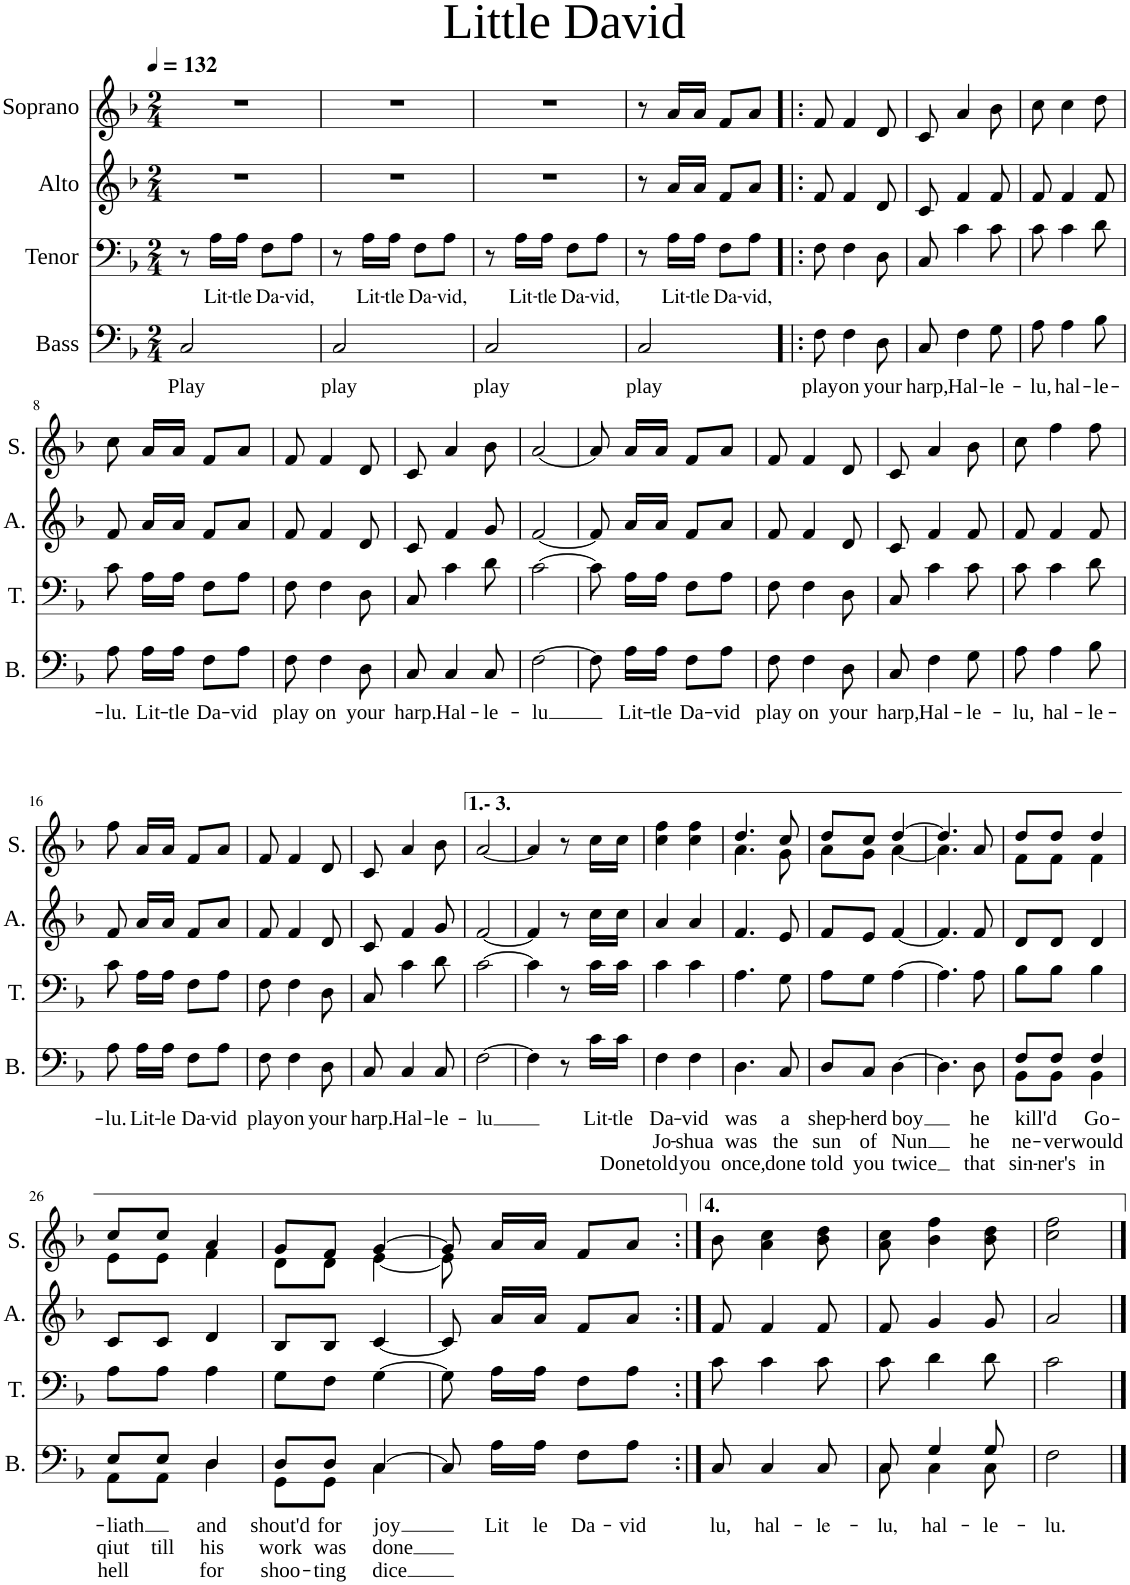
**kern	**text	**text	**text	**kern	**text	**kern	**kern
*part4	*part4	*part4	*part4	*part3	*part3	*part2	*part1
*staff4	*staff4	*staff4	*staff4	*staff3	*staff3	*staff2	*staff1
*I"Bass	*	*	*	*I"Tenor	*	*I"Alto	*I"Soprano
*I'B.	*	*	*	*I'T.	*	*I'A.	*I'S.
*clefF4	*	*	*	*clefF4	*	*clefG2	*clefG2
*k[b-]	*	*	*	*k[b-]	*	*k[b-]	*k[b-]
*M2/4	*	*	*	*M2/4	*	*M2/4	*M2/4
*MM132	*	*	*	*MM132	*	*MM132	*MM132
=1	=1	=1	=1	=1	=1	=1	=1
!	!LO:LY:b	!	!	!	!	!	!
2C/	Play	.	.	8r	.	2r	2r
!	!	!	!	!	!LO:LY:b	!	!
.	.	.	.	16A\LL	Lit-	.	.
!	!	!	!	!	!LO:LY:b	!	!
.	.	.	.	16A\JJ	-tle	.	.
!	!	!	!	!	!LO:LY:b	!	!
.	.	.	.	8F\L	Da-	.	.
!	!	!	!	!	!LO:LY:b	!	!
.	.	.	.	8A\J	-vid,	.	.
=2	=2	=2	=2	=2	=2	=2	=2
!	!LO:LY:b	!	!	!	!	!	!
2C/	play	.	.	8r	.	2r	2r
!	!	!	!	!	!LO:LY:b	!	!
.	.	.	.	16A\LL	Lit-	.	.
!	!	!	!	!	!LO:LY:b	!	!
.	.	.	.	16A\JJ	-tle	.	.
!	!	!	!	!	!LO:LY:b	!	!
.	.	.	.	8F\L	Da-	.	.
!	!	!	!	!	!LO:LY:b	!	!
.	.	.	.	8A\J	-vid,	.	.
=3	=3	=3	=3	=3	=3	=3	=3
!	!LO:LY:b	!	!	!	!	!	!
2C/	play	.	.	8r	.	2r	2r
!	!	!	!	!	!LO:LY:b	!	!
.	.	.	.	16A\LL	Lit-	.	.
!	!	!	!	!	!LO:LY:b	!	!
.	.	.	.	16A\JJ	-tle	.	.
!	!	!	!	!	!LO:LY:b	!	!
.	.	.	.	8F\L	Da-	.	.
!	!	!	!	!	!LO:LY:b	!	!
.	.	.	.	8A\J	-vid,	.	.
=4	=4	=4	=4	=4	=4	=4	=4
!	!LO:LY:b	!	!	!	!	!	!
2C/	play	.	.	8r	.	8r	8r
!	!	!	!	!	!LO:LY:b	!	!
.	.	.	.	16A\LL	Lit-	16a/LL	16a/LL
!	!	!	!	!	!LO:LY:b	!	!
.	.	.	.	16A\JJ	-tle	16a/JJ	16a/JJ
!	!	!	!	!	!LO:LY:b	!	!
.	.	.	.	8F\L	Da-	8f/L	8f/L
!	!	!	!	!	!LO:LY:b	!	!
.	.	.	.	8A\J	-vid,	8a/J	8a/J
=5!|:	=5!|:	=5!|:	=5!|:	=5!|:	=5!|:	=5!|:	=5!|:
!	!LO:LY:b	!	!	!	!	!	!
8F\	play	.	.	8F\	.	8f/	8f/
!	!LO:LY:b	!	!	!	!	!	!
4F\	on	.	.	4F\	.	4f/	4f/
!	!LO:LY:b	!	!	!	!	!	!
8D\	your	.	.	8D\	.	8d/	8d/
=6	=6	=6	=6	=6	=6	=6	=6
!	!LO:LY:b	!	!	!	!	!	!
8C/	harp,	.	.	8C/	.	8c/	8c/
!	!LO:LY:b	!	!	!	!	!	!
4F\	Hal-	.	.	4c\	.	4f/	4a/
!	!LO:LY:b	!	!	!	!	!	!
8G\	-le-	.	.	8c\	.	8f/	8b-\
=7	=7	=7	=7	=7	=7	=7	=7
!	!LO:LY:b	!	!	!	!	!	!
8A\	-lu,	.	.	8c\	.	8f/	8cc\
!	!LO:LY:b	!	!	!	!	!	!
4A\	hal-	.	.	4c\	.	4f/	4cc\
!	!LO:LY:b	!	!	!	!	!	!
8B-\	-le-	.	.	8d\	.	8f/	8dd\
!!LO:LB:g=z
=8	=8	=8	=8	=8	=8	=8	=8
!	!LO:LY:b	!	!	!	!	!	!
8A\	-lu.	.	.	8c\	.	8f/	8cc\
!	!LO:LY:b	!	!	!	!	!	!
16A\LL	Lit-	.	.	16A\LL	.	16a/LL	16a/LL
!	!LO:LY:b	!	!	!	!	!	!
16A\JJ	-tle	.	.	16A\JJ	.	16a/JJ	16a/JJ
!	!LO:LY:b	!	!	!	!	!	!
8F\L	Da-	.	.	8F\L	.	8f/L	8f/L
!	!LO:LY:b	!	!	!	!	!	!
8A\J	-vid	.	.	8A\J	.	8a/J	8a/J
=9	=9	=9	=9	=9	=9	=9	=9
!	!LO:LY:b	!	!	!	!	!	!
8F\	play	.	.	8F\	.	8f/	8f/
!	!LO:LY:b	!	!	!	!	!	!
4F\	on	.	.	4F\	.	4f/	4f/
!	!LO:LY:b	!	!	!	!	!	!
8D\	your	.	.	8D\	.	8d/	8d/
=10	=10	=10	=10	=10	=10	=10	=10
!	!LO:LY:b	!	!	!	!	!	!
8C/	harp.	.	.	8C/	.	8c/	8c/
!	!LO:LY:b	!	!	!	!	!	!
4C/	Hal-	.	.	4c\	.	4f/	4a/
!	!LO:LY:b	!	!	!	!	!	!
8C/	-le-	.	.	8d\	.	8g/	8b-\
=11	=11	=11	=11	=11	=11	=11	=11
!	!LO:LY:b	!	!	!	!	!	!
[2F\	-lu	.	.	[2c\	.	[2f/	[2a/
=12	=12	=12	=12	=12	=12	=12	=12
8F\]	.	.	.	8c\]	.	8f/]	8a/]
!	!LO:LY:b	!	!	!	!	!	!
16A\LL	Lit-	.	.	16A\LL	.	16a/LL	16a/LL
!	!LO:LY:b	!	!	!	!	!	!
16A\JJ	-t le	.	.	16A\JJ	.	16a/JJ	16a/JJ
!	!LO:LY:b	!	!	!	!	!	!
8F\L	Da-	.	.	8F\L	.	8f/L	8f/L
!	!LO:LY:b	!	!	!	!	!	!
8A\J	-vid	.	.	8A\J	.	8a/J	8a/J
=13	=13	=13	=13	=13	=13	=13	=13
!	!LO:LY:b	!	!	!	!	!	!
8F\	play	.	.	8F\	.	8f/	8f/
!	!LO:LY:b	!	!	!	!	!	!
4F\	on	.	.	4F\	.	4f/	4f/
!	!LO:LY:b	!	!	!	!	!	!
8D\	your	.	.	8D\	.	8d/	8d/
=14	=14	=14	=14	=14	=14	=14	=14
!	!LO:LY:b	!	!	!	!	!	!
8C/	harp,	.	.	8C/	.	8c/	8c/
!	!LO:LY:b	!	!	!	!	!	!
4F\	Hal-	.	.	4c\	.	4f/	4a/
!	!LO:LY:b	!	!	!	!	!	!
8G\	-le-	.	.	8c\	.	8f/	8b-\
=15	=15	=15	=15	=15	=15	=15	=15
!	!LO:LY:b	!	!	!	!	!	!
8A\	-lu,	.	.	8c\	.	8f/	8cc\
!	!LO:LY:b	!	!	!	!	!	!
4A\	hal-	.	.	4c\	.	4f/	4ff\
!	!LO:LY:b	!	!	!	!	!	!
8B-\	-le-	.	.	8d\	.	8f/	8ff\
!!LO:LB:g=z
=16	=16	=16	=16	=16	=16	=16	=16
!	!LO:LY:b	!	!	!	!	!	!
8A\	-lu.	.	.	8c\	.	8f/	8ff\
!	!LO:LY:b	!	!	!	!	!	!
16A\LL	Lit-	.	.	16A\LL	.	16a/LL	16a/LL
!	!LO:LY:b	!	!	!	!	!	!
16A\JJ	-le	.	.	16A\JJ	.	16a/JJ	16a/JJ
!	!LO:LY:b	!	!	!	!	!	!
8F\L	Da-	.	.	8F\L	.	8f/L	8f/L
!	!LO:LY:b	!	!	!	!	!	!
8A\J	-vid	.	.	8A\J	.	8a/J	8a/J
=17	=17	=17	=17	=17	=17	=17	=17
!	!LO:LY:b	!	!	!	!	!	!
8F\	play	.	.	8F\	.	8f/	8f/
!	!LO:LY:b	!	!	!	!	!	!
4F\	on	.	.	4F\	.	4f/	4f/
!	!LO:LY:b	!	!	!	!	!	!
8D\	your	.	.	8D\	.	8d/	8d/
=18	=18	=18	=18	=18	=18	=18	=18
!	!LO:LY:b	!	!	!	!	!	!
8C/	harp.	.	.	8C/	.	8c/	8c/
!	!LO:LY:b	!	!	!	!	!	!
4C/	Hal-	.	.	4c\	.	4f/	4a/
!	!LO:LY:b	!	!	!	!	!	!
8C/	-le-	.	.	8d\	.	8g/	8b-\
=19	=19	=19	=19	=19	=19	=19	=19
!	!LO:LY:b	!	!	!	!	!	!
[2F\	-lu	.	.	[2c\	.	[2f/	[2a/
=20	=20	=20	=20	=20	=20	=20	=20
4F\]	.	.	.	4c\]	.	4f/]	4a/]
8r	.	.	.	8r	.	8r	8r
!	!LO:LY:b	!	!	!	!	!	!
16c\LL	Lit-	.	.	16c\LL	.	16cc\LL	16cc\LL
!	!LO:LY:b	!	!LO:LY:b	!	!	!	!
16c\JJ	-tle	.	Done	16c\JJ	.	16cc\JJ	16cc\JJ
=21	=21	=21	=21	=21	=21	=21	=21
!	!LO:LY:b	!LO:LY:b	!LO:LY:b	!	!	!	!
4F\	Da-	Jo-	told	4c\	.	4a/	4cc\ 4ff\
!	!LO:LY:b	!LO:LY:b	!LO:LY:b	!	!	!	!
4F\	-vid	-shua	you	4c\	.	4a/	4cc\ 4ff\
=22	=22	=22	=22	=22	=22	=22	=22
!	!LO:LY:b	!LO:LY:b	!LO:LY:b	!	!	!	!
*	*	*	*	*	*	*	*^
4.D\	was	was	once,	4.A\	.	4.f/	4.dd/	4.a\
!	!LO:LY:b	!LO:LY:b	!LO:LY:b	!	!	!	!	!
8C/	a	the	done	8G\	.	8e/	8cc/	8g\
=23	=23	=23	=23	=23	=23	=23	=23	=23
!	!LO:LY:b	!LO:LY:b	!LO:LY:b	!	!	!	!	!
8D/L	shep-	sun	told	8A\L	.	8f/L	8dd/L	8a\L
!	!LO:LY:b	!LO:LY:b	!LO:LY:b	!	!	!	!	!
8C/J	-herd	of	you	8G\J	.	8e/J	8cc/J	8g\J
!	!LO:LY:b	!LO:LY:b	!LO:LY:b	!	!	!	!	!
[4D\	boy	Nun	twice	[4A\	.	[4f/	[4dd/	[4a\
=24	=24	=24	=24	=24	=24	=24	=24	=24
4.D\]	.	.	.	4.A\]	.	4.f/]	4.dd/]	4.a\]
!	!LO:LY:b	!LO:LY:b	!LO:LY:b	!	!	!	!	!
8D\	he	he	that	8A\	.	8f/	8a/	8ryy
=25	=25	=25	=25	=25	=25	=25	=25	=25
!	!LO:LY:b	!LO:LY:b	!LO:LY:b	!	!	!	!	!
*^	*	*	*	*	*	*	*	*
8F/L	8BB-\L	kill'd	ne-	sin-	8B-\L	.	8d/L	8dd/L	8f\L
!	!	!	!LO:LY:b	!LO:LY:b	!	!	!	!	!
8F/J	8BB-\J	.	-ver	-ner's	8B-\J	.	8d/J	8dd/J	8f\J
!	!	!LO:LY:b	!LO:LY:b	!LO:LY:b	!	!	!	!	!
4F/	4BB-\	Go-	would	in	4B-\	.	4d/	4dd/	4f\
!!LO:LB:g=z	!!
=26	=26	=26	=26	=26	=26	=26	=26	=26	=26
!	!	!LO:LY:b	!LO:LY:b	!LO:LY:b	!	!	!	!	!
8E/L	8AA\L	-liath	qiut	hell	8A\L	.	8c/L	8cc/L	8e\L
!	!	!	!LO:LY:b	!	!	!	!	!	!
8E/J	8AA\J	.	till	.	8A\J	.	8c/J	8cc/J	8e\J
!	!	!LO:LY:b	!LO:LY:b	!LO:LY:b	!	!	!	!	!
4D/	4D\	and	his	for	4A\	.	4d/	4a/	4f\
=27	=27	=27	=27	=27	=27	=27	=27	=27	=27
!	!	!LO:LY:b	!LO:LY:b	!LO:LY:b	!	!	!	!	!
8D/L	8GG\L	shout'd	work	shoo-	8G\L	.	8B-/L	8g/L	8d\L
!	!	!LO:LY:b	!LO:LY:b	!LO:LY:b	!	!	!	!	!
8D/J	8GG\J	for	was	-ting	8F\J	.	8B-/J	8f/J	8d\J
!	!	!LO:LY:b	!LO:LY:b	!LO:LY:b	!	!	!	!	!
[4C/	4C\	joy	done	dice	[4G\	.	[4c/	[4g/	[4e\
*v	*v	*	*	*	*	*	*	*	*
=28	=28	=28	=28	=28	=28	=28	=28	=28
8C/]	.	.	.	8G\]	.	8c/]	8g/]	8e\]
!	!LO:LY:b	!	!	!	!	!	!	!
16A\LL	Lit	.	.	16A\LL	.	16a/LL	16a/LL	4.ryy
!	!LO:LY:b	!	!	!	!	!	!	!
16A\JJ	-le	.	.	16A\JJ	.	16a/JJ	16a/JJ	.
!	!LO:LY:b	!	!	!	!	!	!	!
8F\L	Da-	.	.	8F\L	.	8f/L	8f/L	.
!	!LO:LY:b	!	!	!	!	!	!	!
8A\J	-vid	.	.	8A\J	.	8a/J	8a/J	.
*	*	*	*	*	*	*	*v	*v
=29:|!	=29:|!	=29:|!	=29:|!	=29:|!	=29:|!	=29:|!	=29:|!
!	!LO:LY:b	!	!	!	!	!	!
8C/	lu,	.	.	8c\	.	8f/	8b-\
!	!LO:LY:b	!	!	!	!	!	!
4C/	hal-	.	.	4c\	.	4f/	4a\ 4cc\
!	!LO:LY:b	!	!	!	!	!	!
8C/	-le-	.	.	8c\	.	8f/	8b-\ 8dd\
=30	=30	=30	=30	=30	=30	=30	=30
!	!LO:LY:b	!	!	!	!	!	!
*^	*	*	*	*	*	*	*
8C/	8C\	-lu,	.	.	8c\	.	8f/	8a\ 8cc\
!	!	!LO:LY:b	!	!	!	!	!	!
4G/	4C\	hal-	.	.	4d\	.	4g/	4b-\ 4ff\
!	!	!LO:LY:b	!	!	!	!	!	!
8G/	8C\	-le-	.	.	8d\	.	8g/	8b-\ 8dd\
=31	=31	=31	=31	=31	=31	=31	=31	=31
!	!	!LO:LY:b	!	!	!	!	!	!
*v	*v	*	*	*	*	*	*	*
2F\	-lu.	.	.	2c\	.	2a/	2cc\ 2ff\
==	==	==	==	==	==	==	==
*-	*-	*-	*-	*-	*-	*-	*-
